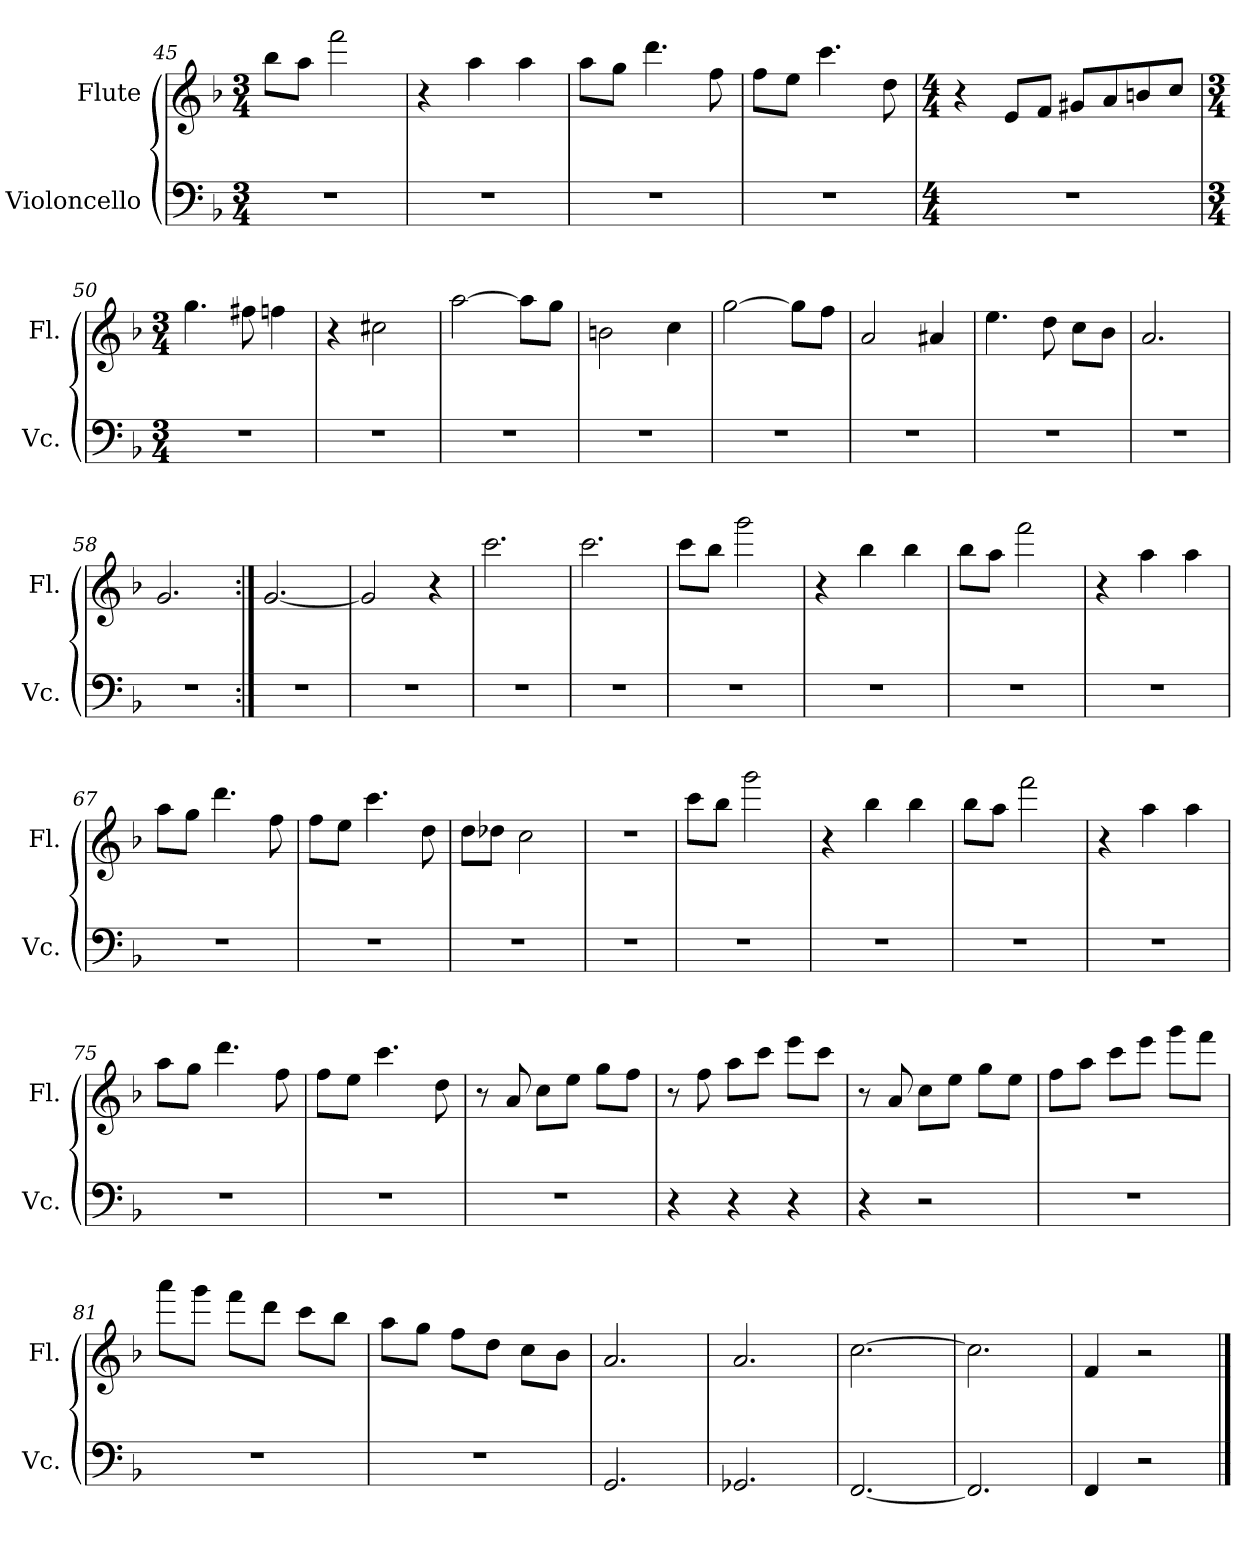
**kern	**kern
*part2	*part1
*staff2	*staff1
*I"Violoncello	*I"Flute
*I'Vc.	*I'Fl.
*clefF4	*clefG2
*k[b-]	*k[b-]
*M3/4	*M3/4
=45	=45
2.r	8bb-\L
.	8aa\J
.	2fff\
=46	=46
2.r	4r
.	4aa\
.	4aa\
=47	=47
2.r	8aa\L
.	8gg\J
.	4.ddd\
.	8ff\
=48	=48
2.r	8ff\L
.	8ee\J
.	4.ccc\
.	8dd\
!!LO:LB:g=z
=49	=49
*M4/4	*M4/4
1r	4r
.	8e/L
.	8f/J
.	8g#X/L
.	8a/
.	8bn/
.	8cc/J
=50	=50
*M3/4	*M3/4
*	*MM80
2.r	4.gg\
.	8ff#X\
.	4ffn\
=51	=51
2.r	4r
.	2cc#X\
=52	=52
2.r	[2aa\
.	8aa\L]
.	8gg\J
=53	=53
2.r	2bn\
.	4cc\
=54	=54
2.r	[2gg\
.	8gg\L]
.	8ff\J
=55	=55
2.r	2a/
.	4a#X/
=56	=56
2.r	4.ee\
.	8dd\
.	8cc\L
.	8b-\J
=57	=57
2.r	2.a/
=58	=58
2.r	2.g/
!!LO:LB:g=z
=59:|!	=59:|!
2.r	[2.g/
=60	=60
2.r	2g/]
.	4r
=61	=61
*	*MM160
2.r	2.ccc\
=62	=62
2.r	2.ccc\
=63	=63
2.r	8ccc\L
.	8bb-\J
.	2ggg\
=64	=64
2.r	4r
.	4bb-\
.	4bb-\
=65	=65
2.r	8bb-\L
.	8aa\J
.	2fff\
=66	=66
2.r	4r
.	4aa\
.	4aa\
=67	=67
2.r	8aa\L
.	8gg\J
.	4.ddd\
.	8ff\
=68	=68
2.r	8ff\L
.	8ee\J
.	4.ccc\
.	8dd\
=69	=69
2.r	8dd\L
.	8dd-X\J
.	2cc\
=70	=70
2.r	2.r
!!LO:LB:g=z
=71	=71
2.r	8ccc\L
.	8bb-\J
.	2ggg\
=72	=72
2.r	4r
.	4bb-\
.	4bb-\
=73	=73
2.r	8bb-\L
.	8aa\J
.	2fff\
=74	=74
2.r	4r
.	4aa\
.	4aa\
=75	=75
2.r	8aa\L
.	8gg\J
.	4.ddd\
.	8ff\
=76	=76
2.r	8ff\L
.	8ee\J
.	4.ccc\
.	8dd\
=77	=77
2.r	8r
.	8a/
.	8cc\L
.	8ee\J
.	8gg\L
.	8ff\J
=78	=78
4r	8r
.	8ff\
4r	8aa\L
.	8ccc\J
4r	8eee\L
.	8ccc\J
!!LO:LB:g=z
=79	=79
4r	8r
.	8a/
2r	8cc\L
.	8ee\J
.	8gg\L
.	8ee\J
=80	=80
2.r	8ff\L
.	8aa\J
.	8ccc\L
.	8eee\J
.	8ggg\L
.	8fff\J
=81	=81
2.r	8aaa\L
.	8ggg\J
.	8fff\L
.	8ddd\J
.	8ccc\L
.	8bb-\J
=82	=82
2.r	8aa\L
.	8gg\J
.	8ff\L
.	8dd\J
.	8cc\L
.	8b-\J
=83	=83
*	*MM80
2.GG/	2.a/
=84	=84
2.GG-X/	2.a/
=85	=85
*	*MM160
[2.FF/	[2.cc\
=86	=86
2.FF/]	2.cc\]
=87	=87
4FF/	4f/
2r	2r
==	==
*-	*-
